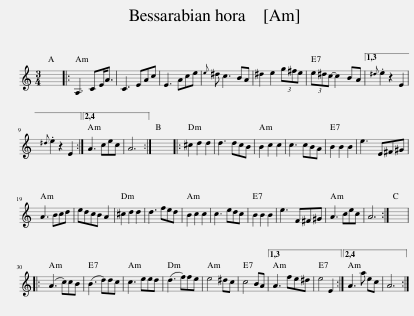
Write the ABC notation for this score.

X:1
L:1/8
M:3/4
I:linebreak $
K:C
V:1 treble
V:1
 x6 |: A,3 CE<A | C3 EAc | E3 Ace |{e} ^d c3 BA | %5
 ^d2 e2 (3g^fe | (3e^dc- c2 BA |1,3{^d} .e2 z2 E2 |${^d} .e2 z2 E2 :|2,4 A3 cec | %10
 A6 :| x6 |: ^c2 d2 d2 | d3 dcB | B2 c2 c2 | %15
 c3 cBA | B2 B2 B2 | e3 E^F^G |$ A3 Bcd | edcB A2 | %20
 ^c2 d2 d2 | d3 fed | B2 c2 c2 | c3 edc | B2 B2 B2 | %25
 e3 F^F^G | A3 cec | A6 :| x6 |:$ (A3 c)cB | %30
 (B3 d)dc | c3 eed | (d3 f)fe | e4 ^dc | c4 BA |1,3 %35
 A3 fe^d | e4 E2 :|2,4 A3 a ec | A6 :| %39
